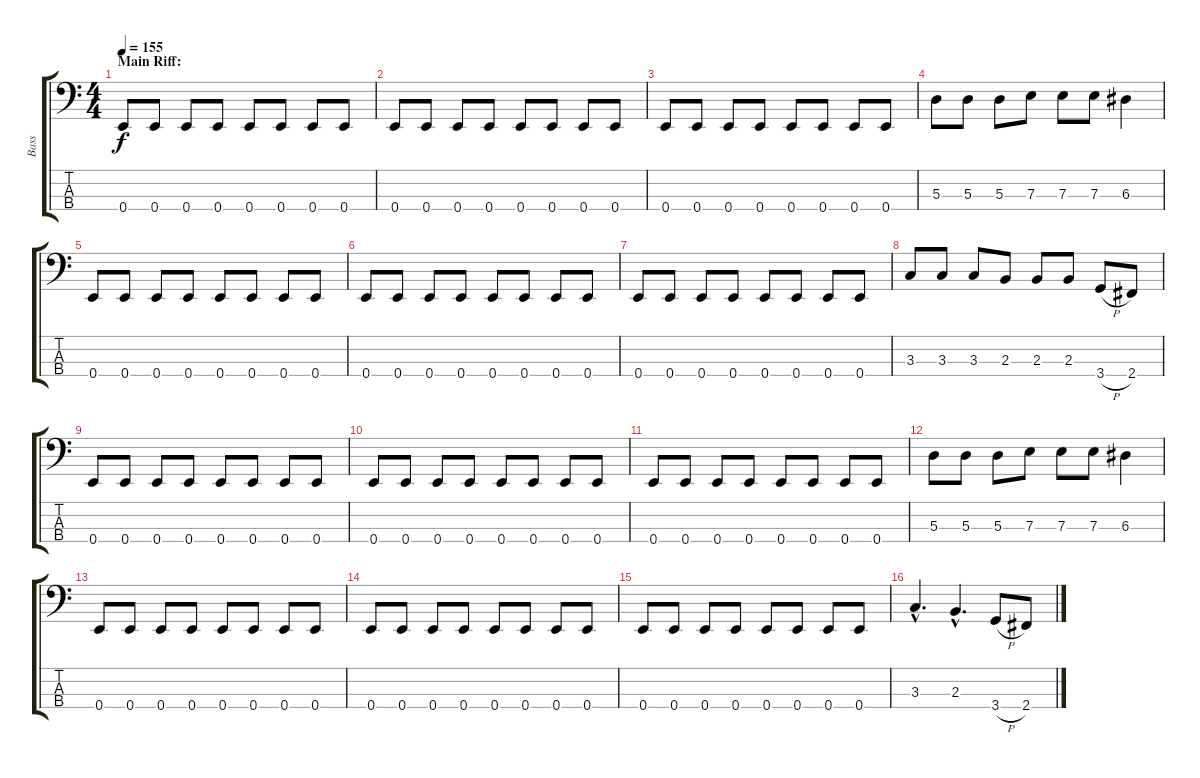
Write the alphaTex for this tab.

\track ("Bass" "Bass") {instrument electricbasspick}
\staff {score tabs}
\tuning (G2 D2 A1 E1) {hide}
\ts (4 4)
\section ("" "Main Riff:")
\tempo 155
\clef f4
\ks c
0.4.8{dy f} 0.4.8 0.4.8 0.4.8 0.4.8 0.4.8 0.4.8 0.4.8 |
0.4.8 0.4.8 0.4.8 0.4.8 0.4.8 0.4.8 0.4.8 0.4.8 |
0.4.8 0.4.8 0.4.8 0.4.8 0.4.8 0.4.8 0.4.8 0.4.8 |
5.3.8 5.3.8 5.3.8 7.3.8 7.3.8 7.3.8 6.3.4 |
0.4.8 0.4.8 0.4.8 0.4.8 0.4.8 0.4.8 0.4.8 0.4.8 |
0.4.8 0.4.8 0.4.8 0.4.8 0.4.8 0.4.8 0.4.8 0.4.8 |
0.4.8 0.4.8 0.4.8 0.4.8 0.4.8 0.4.8 0.4.8 0.4.8 |
3.3.8 3.3.8 3.3.8 2.3.8 2.3.8 2.3.8 3.4{h}.8 2.4.8 |
0.4.8 0.4.8 0.4.8 0.4.8 0.4.8 0.4.8 0.4.8 0.4.8 |
0.4.8 0.4.8 0.4.8 0.4.8 0.4.8 0.4.8 0.4.8 0.4.8 |
0.4.8 0.4.8 0.4.8 0.4.8 0.4.8 0.4.8 0.4.8 0.4.8 |
5.3.8 5.3.8 5.3.8 7.3.8 7.3.8 7.3.8 6.3.4 |
0.4.8 0.4.8 0.4.8 0.4.8 0.4.8 0.4.8 0.4.8 0.4.8 |
0.4.8 0.4.8 0.4.8 0.4.8 0.4.8 0.4.8 0.4.8 0.4.8 |
0.4.8 0.4.8 0.4.8 0.4.8 0.4.8 0.4.8 0.4.8 0.4.8 |
3.3{hac}.4{d} 2.3{hac}.4{d} 3.4{h}.8 2.4.8
